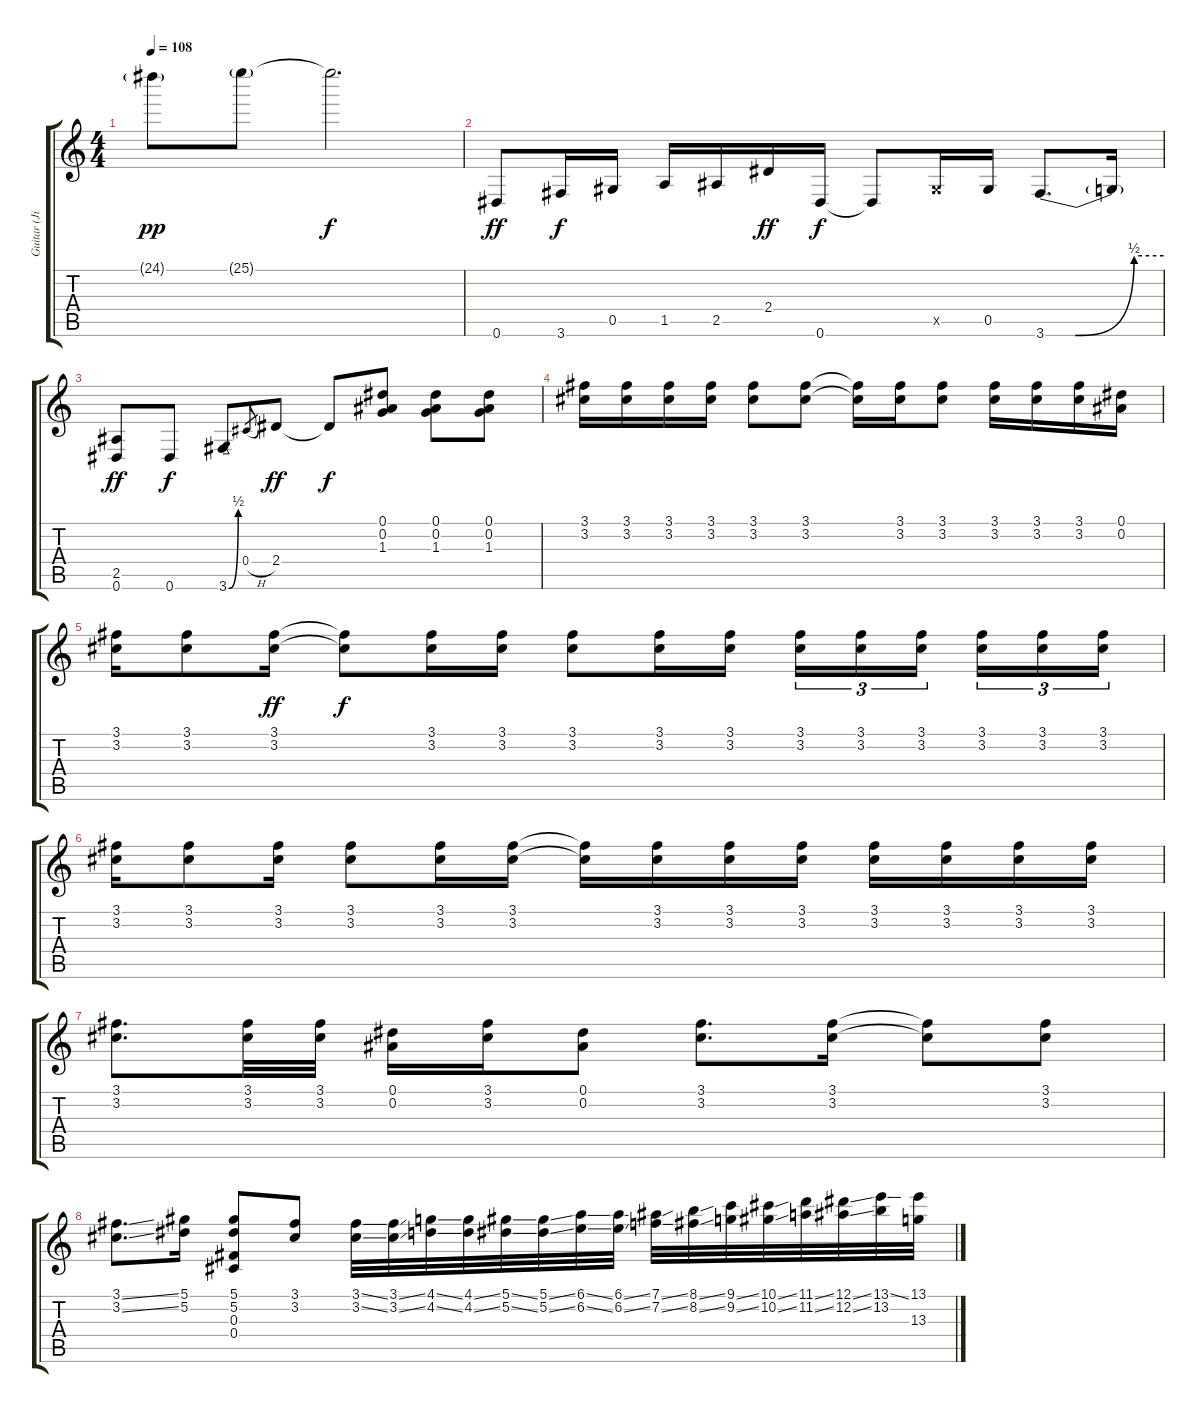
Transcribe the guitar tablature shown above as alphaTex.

\track ("Guitar (Jimi Hendrix)" "Guitar (Ji") {instrument overdrivenguitar}
\staff {score tabs}
\tuning (Eb4 Bb3 Gb3 Db3 Ab2 Eb2) {hide}
\ts (4 4)
\tempo 108
\clef g2
\ks c
24.1{g}.8{dy pp} 25.1{g}.8 25.1{t}.2{d dy f} |
0.6.8{dy ff} 3.6.16{dy f} 0.5.16 1.5.16 2.5.16 2.4.16{dy ff} 0.6.16{dy f} 0.6{t}.8 0.5{x}.16 0.5.16 3.6{be (custom 0 0 15 0 45 2 60 2)}.8{d} 3.6{t}.16 |
(2.5 0.6).8{dy ff} 0.6.8{dy f} 3.6{be (bend 0 0 60 2)}.8 0.4{h}.8{gr} 2.4.8{dy ff} 2.4{t}.8{dy f} (0.1 0.2 1.3).8 (0.1 0.2 1.3).8 (0.1 0.2 1.3).8 |
(3.1 3.2).16 (3.1 3.2).16 (3.1 3.2).16 (3.1 3.2).16 (3.1 3.2).8 (3.1 3.2).8 (3.1{t} 3.2{t}).16 (3.1 3.2).16 (3.1 3.2).8 (3.1 3.2).16 (3.1 3.2).16 (3.1 3.2).16 (0.1 0.2).16 |
(3.1 3.2).16 (3.1 3.2).8 (3.1 3.2).16{dy ff} (3.1{t} 3.2{t}).8{dy f} (3.1 3.2).16 (3.1 3.2).16 (3.1 3.2).8 (3.1 3.2).16 (3.1 3.2).16 (3.1 3.2).16{tu (3 2)} (3.1 3.2).16{tu (3 2)} (3.1 3.2).16{tu (3 2) beam splitsecondary} (3.1 3.2).16{tu (3 2)} (3.1 3.2).16{tu (3 2)} (3.1 3.2).16{tu (3 2)} |
(3.1 3.2).16 (3.1 3.2).8 (3.1 3.2).16 (3.1 3.2).8 (3.1 3.2).16 (3.1 3.2).16 (3.1{t} 3.2{t}).16 (3.1 3.2).16 (3.1 3.2).16 (3.1 3.2).16 (3.1 3.2).16 (3.1 3.2).16 (3.1 3.2).16 (3.1 3.2).16 |
(3.1 3.2).8{d} (3.1 3.2).32 (3.1 3.2).32 (0.1 0.2).16 (3.1 3.2).16 (0.1 0.2).8 (3.1 3.2).8{d} (3.1 3.2).16 (3.1{t} 3.2{t}).8 (3.1 3.2).8 |
(3.1{ss} 3.2{ss}).8{d} (5.1 5.2).16 (5.1 5.2 0.3 0.4).8 (3.1 3.2).8 (3.1{ss} 3.2{ss}).32 (3.1{ss} 3.2{ss}).32 (4.1{ss} 4.2{ss}).32 (4.1{ss} 4.2{ss}).32 (5.1{ss} 5.2{ss}).32 (5.1{ss} 5.2{ss}).32 (6.1{ss} 6.2{ss}).32 (6.1{ss} 6.2{ss}).32 (7.1{ss} 7.2{ss}).32 (8.1{ss} 8.2{ss}).32 (9.1{ss} 9.2{ss}).32 (10.1{ss} 10.2{ss}).32 (11.1{ss} 11.2{ss}).32 (12.1{ss} 12.2{ss}).32 (13.1{ss} 13.2).32 (13.1{ss} 13.3{ss}).32
